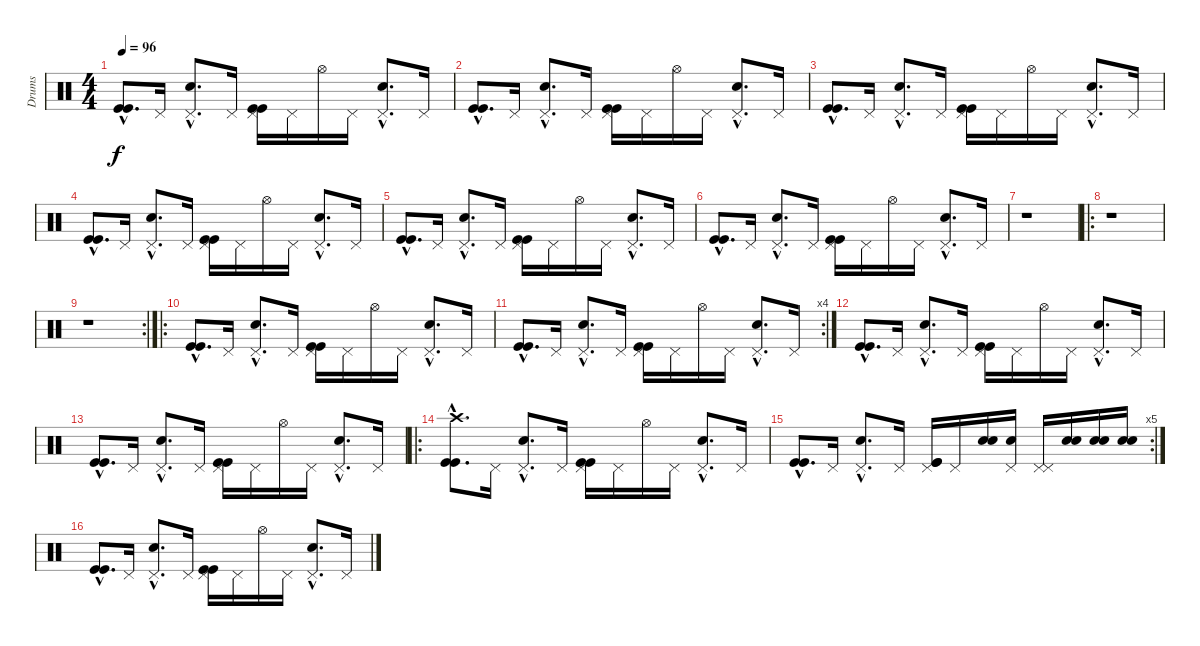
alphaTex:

\track ("Drums" "Drums") {instrument percussion}
\staff {score}
\articulation defaults
\ts (4 4)
\tempo 96
\clef neutral
\ks c
("Kick (hit)"{hac} "Kick (hit)"{hac}).8{d dy f} "Pedal Hi-Hat (hit)".16 ("Pedal Hi-Hat (hit)"{hac} "Electric Snare (hit)"{hac}).8{d} "Pedal Hi-Hat (hit)".16 ("Pedal Hi-Hat (hit)" "Kick (hit)" "Kick (hit)").16 "Pedal Hi-Hat (hit)".16 "Hi-Hat (open)".16 "Pedal Hi-Hat (hit)".16 ("Pedal Hi-Hat (hit)"{hac} "Electric Snare (hit)"{hac}).8{d} "Pedal Hi-Hat (hit)".16 |
("Kick (hit)"{hac} "Kick (hit)"{hac}).8{d} "Pedal Hi-Hat (hit)".16 ("Pedal Hi-Hat (hit)"{hac} "Electric Snare (hit)"{hac}).8{d} "Pedal Hi-Hat (hit)".16 ("Pedal Hi-Hat (hit)" "Kick (hit)" "Kick (hit)").16 "Pedal Hi-Hat (hit)".16 "Hi-Hat (open)".16 "Pedal Hi-Hat (hit)".16 ("Pedal Hi-Hat (hit)"{hac} "Electric Snare (hit)"{hac}).8{d} "Pedal Hi-Hat (hit)".16 |
("Kick (hit)"{hac} "Kick (hit)"{hac}).8{d} "Pedal Hi-Hat (hit)".16 ("Pedal Hi-Hat (hit)"{hac} "Electric Snare (hit)"{hac}).8{d} "Pedal Hi-Hat (hit)".16 ("Pedal Hi-Hat (hit)" "Kick (hit)" "Kick (hit)").16 "Pedal Hi-Hat (hit)".16 "Hi-Hat (open)".16 "Pedal Hi-Hat (hit)".16 ("Pedal Hi-Hat (hit)"{hac} "Electric Snare (hit)"{hac}).8{d} "Pedal Hi-Hat (hit)".16 |
("Kick (hit)"{hac} "Kick (hit)"{hac}).8{d} "Pedal Hi-Hat (hit)".16 ("Pedal Hi-Hat (hit)"{hac} "Electric Snare (hit)"{hac}).8{d} "Pedal Hi-Hat (hit)".16 ("Pedal Hi-Hat (hit)" "Kick (hit)" "Kick (hit)").16 "Pedal Hi-Hat (hit)".16 "Hi-Hat (open)".16 "Pedal Hi-Hat (hit)".16 ("Pedal Hi-Hat (hit)"{hac} "Electric Snare (hit)"{hac}).8{d} "Pedal Hi-Hat (hit)".16 |
("Kick (hit)"{hac} "Kick (hit)"{hac}).8{d} "Pedal Hi-Hat (hit)".16 ("Pedal Hi-Hat (hit)"{hac} "Electric Snare (hit)"{hac}).8{d} "Pedal Hi-Hat (hit)".16 ("Pedal Hi-Hat (hit)" "Kick (hit)" "Kick (hit)").16 "Pedal Hi-Hat (hit)".16 "Hi-Hat (open)".16 "Pedal Hi-Hat (hit)".16 ("Pedal Hi-Hat (hit)"{hac} "Electric Snare (hit)"{hac}).8{d} "Pedal Hi-Hat (hit)".16 |
("Kick (hit)"{hac} "Kick (hit)"{hac}).8{d} "Pedal Hi-Hat (hit)".16 ("Pedal Hi-Hat (hit)"{hac} "Electric Snare (hit)"{hac}).8{d} "Pedal Hi-Hat (hit)".16 ("Pedal Hi-Hat (hit)" "Kick (hit)" "Kick (hit)").16 "Pedal Hi-Hat (hit)".16 "Hi-Hat (open)".16 "Pedal Hi-Hat (hit)".16 ("Pedal Hi-Hat (hit)"{hac} "Electric Snare (hit)"{hac}).8{d} "Pedal Hi-Hat (hit)".16 |
r.1 |
\ro
r.1 |
\rc 2
r.1 |
\ro
("Kick (hit)"{hac} "Kick (hit)"{hac}).8{d} "Pedal Hi-Hat (hit)".16 ("Pedal Hi-Hat (hit)"{hac} "Electric Snare (hit)"{hac}).8{d} "Pedal Hi-Hat (hit)".16 ("Pedal Hi-Hat (hit)" "Kick (hit)" "Kick (hit)").16 "Pedal Hi-Hat (hit)".16 "Hi-Hat (open)".16 "Pedal Hi-Hat (hit)".16 ("Pedal Hi-Hat (hit)"{hac} "Electric Snare (hit)"{hac}).8{d} "Pedal Hi-Hat (hit)".16 |
\rc 4
("Kick (hit)"{hac} "Kick (hit)"{hac}).8{d} "Pedal Hi-Hat (hit)".16 ("Pedal Hi-Hat (hit)"{hac} "Electric Snare (hit)"{hac}).8{d} "Pedal Hi-Hat (hit)".16 ("Pedal Hi-Hat (hit)" "Kick (hit)" "Kick (hit)").16 "Pedal Hi-Hat (hit)".16 "Hi-Hat (open)".16 "Pedal Hi-Hat (hit)".16 ("Pedal Hi-Hat (hit)"{hac} "Electric Snare (hit)"{hac}).8{d} "Pedal Hi-Hat (hit)".16 |
("Kick (hit)"{hac} "Kick (hit)"{hac}).8{d} "Pedal Hi-Hat (hit)".16 ("Pedal Hi-Hat (hit)"{hac} "Electric Snare (hit)"{hac}).8{d} "Pedal Hi-Hat (hit)".16 ("Pedal Hi-Hat (hit)" "Kick (hit)" "Kick (hit)").16 "Pedal Hi-Hat (hit)".16 "Hi-Hat (open)".16 "Pedal Hi-Hat (hit)".16 ("Pedal Hi-Hat (hit)"{hac} "Electric Snare (hit)"{hac}).8{d} "Pedal Hi-Hat (hit)".16 |
("Kick (hit)"{hac} "Kick (hit)"{hac}).8{d} "Pedal Hi-Hat (hit)".16 ("Pedal Hi-Hat (hit)"{hac} "Electric Snare (hit)"{hac}).8{d} "Pedal Hi-Hat (hit)".16 ("Pedal Hi-Hat (hit)" "Kick (hit)" "Kick (hit)").16 "Pedal Hi-Hat (hit)".16 "Hi-Hat (open)".16 "Pedal Hi-Hat (hit)".16 ("Pedal Hi-Hat (hit)"{hac} "Electric Snare (hit)"{hac}).8{d} "Pedal Hi-Hat (hit)".16 |
\ro
("Crash high (hit)"{hac} "Kick (hit)"{hac} "Kick (hit)"{hac}).8{d} "Pedal Hi-Hat (hit)".16 ("Pedal Hi-Hat (hit)"{hac} "Electric Snare (hit)"{hac}).8{d} "Pedal Hi-Hat (hit)".16 ("Pedal Hi-Hat (hit)" "Kick (hit)" "Kick (hit)").16 "Pedal Hi-Hat (hit)".16 "Hi-Hat (open)".16 "Pedal Hi-Hat (hit)".16 ("Pedal Hi-Hat (hit)"{hac} "Electric Snare (hit)"{hac}).8{d} "Pedal Hi-Hat (hit)".16 |
\rc 5
("Kick (hit)"{hac} "Kick (hit)"{hac}).8{d} "Pedal Hi-Hat (hit)".16 ("Pedal Hi-Hat (hit)"{hac} "Electric Snare (hit)"{hac}).8{d} "Pedal Hi-Hat (hit)".16 ("Pedal Hi-Hat (hit)" "Kick (hit)" "Kick (hit)").16 "Pedal Hi-Hat (hit)".16 ("Electric Snare (hit)" "Electric Snare (hit)").16 ("Pedal Hi-Hat (hit)" "Electric Snare (hit)").16 ("Pedal Hi-Hat (hit)" "Pedal Hi-Hat (hit)").16 ("Electric Snare (hit)" "Electric Snare (hit)").16 ("Electric Snare (hit)" "Electric Snare (hit)").16 ("Electric Snare (hit)" "Electric Snare (hit)").16 |
("Kick (hit)"{hac} "Kick (hit)"{hac}).8{d} "Pedal Hi-Hat (hit)".16 ("Pedal Hi-Hat (hit)"{hac} "Electric Snare (hit)"{hac}).8{d} "Pedal Hi-Hat (hit)".16 ("Pedal Hi-Hat (hit)" "Kick (hit)" "Kick (hit)").16 "Pedal Hi-Hat (hit)".16 "Hi-Hat (open)".16 "Pedal Hi-Hat (hit)".16 ("Pedal Hi-Hat (hit)"{hac} "Electric Snare (hit)"{hac}).8{d} "Pedal Hi-Hat (hit)".16
